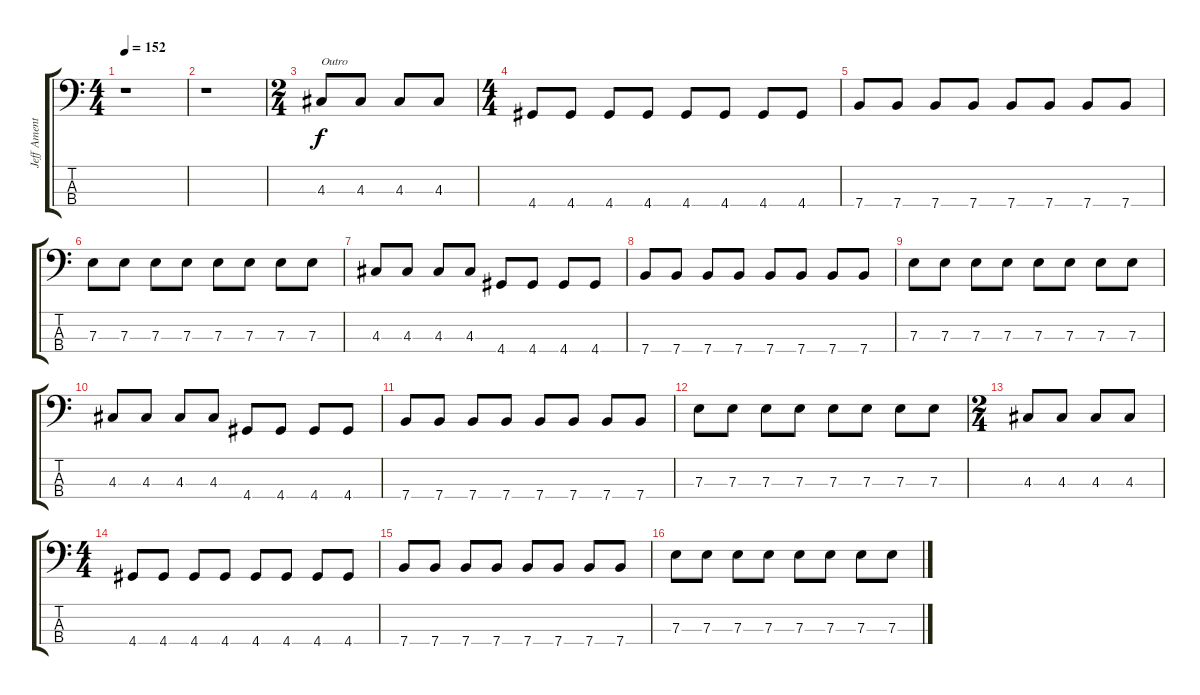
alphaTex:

\track ("Jeff Ament" "Jeff Ament") {instrument electricbasspick}
\staff {score tabs}
\tuning (G2 D2 A1 E1) {hide}
\ts (4 4)
\tempo 152
\clef f4
\ks c
r.1{dy f} |
r.1 |
\ts (2 4)
4.3.8{txt "Outro"} 4.3.8 4.3.8 4.3.8 |
\ts (4 4)
4.4.8 4.4.8 4.4.8 4.4.8 4.4.8 4.4.8 4.4.8 4.4.8 |
7.4.8 7.4.8 7.4.8 7.4.8 7.4.8 7.4.8 7.4.8 7.4.8 |
7.3.8 7.3.8 7.3.8 7.3.8 7.3.8 7.3.8 7.3.8 7.3.8 |
4.3.8 4.3.8 4.3.8 4.3.8 4.4.8 4.4.8 4.4.8 4.4.8 |
7.4.8 7.4.8 7.4.8 7.4.8 7.4.8 7.4.8 7.4.8 7.4.8 |
7.3.8 7.3.8 7.3.8 7.3.8 7.3.8 7.3.8 7.3.8 7.3.8 |
4.3.8 4.3.8 4.3.8 4.3.8 4.4.8 4.4.8 4.4.8 4.4.8 |
7.4.8 7.4.8 7.4.8 7.4.8 7.4.8 7.4.8 7.4.8 7.4.8 |
7.3.8 7.3.8 7.3.8 7.3.8 7.3.8 7.3.8 7.3.8 7.3.8 |
\ts (2 4)
4.3.8 4.3.8 4.3.8 4.3.8 |
\ts (4 4)
4.4.8 4.4.8 4.4.8 4.4.8 4.4.8 4.4.8 4.4.8 4.4.8 |
7.4.8 7.4.8 7.4.8 7.4.8 7.4.8 7.4.8 7.4.8 7.4.8 |
7.3.8 7.3.8 7.3.8 7.3.8 7.3.8 7.3.8 7.3.8 7.3.8
